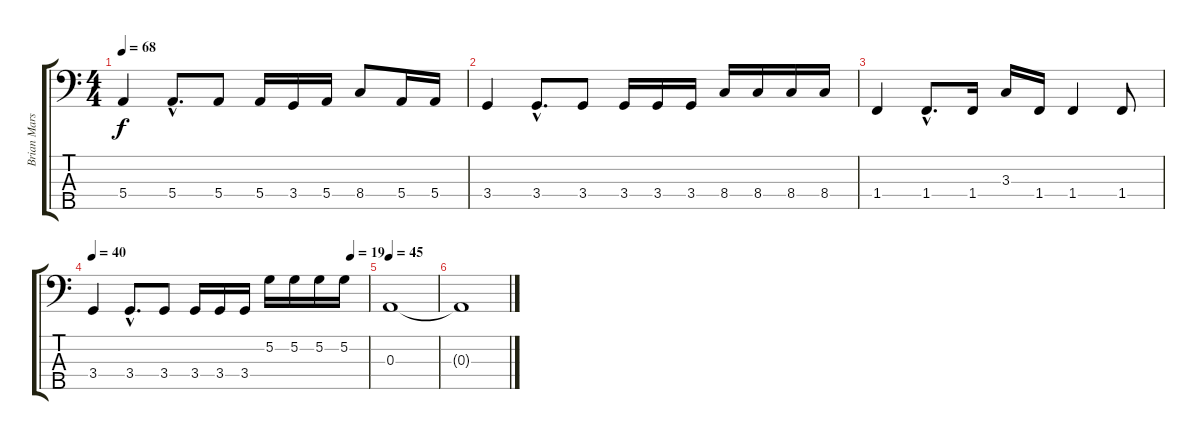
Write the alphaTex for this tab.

\track ("Brian Marshall - Bass" "Brian Mars") {instrument electricbassfinger}
\staff {score tabs}
\tuning (G2 D2 A1 E1 B0) {hide}
\ts (4 4)
\tempo 68
\clef f4
\ks c
5.4.4{dy f} 5.4{hac}.8{d} 5.4.8 5.4.16 3.4.16 5.4.16 8.4.8 5.4.16 5.4.16 |
3.4.4 3.4{hac}.8{d} 3.4.8 3.4.16 3.4.16 3.4.16 8.4.16 8.4.16 8.4.16 8.4.16 |
1.4.4 1.4{hac}.8{d} 1.4.16 3.3.16 1.4.16 1.4.4 1.4.8 |
\tempo 40
\tempo (19 0.9375)
3.4.4 3.4{hac}.8{d} 3.4.8 3.4.16 3.4.16 3.4.16 5.2.16 5.2.16 5.2.16 5.2.16 |
\tempo 45
0.3.1 |
0.3{t}.1
